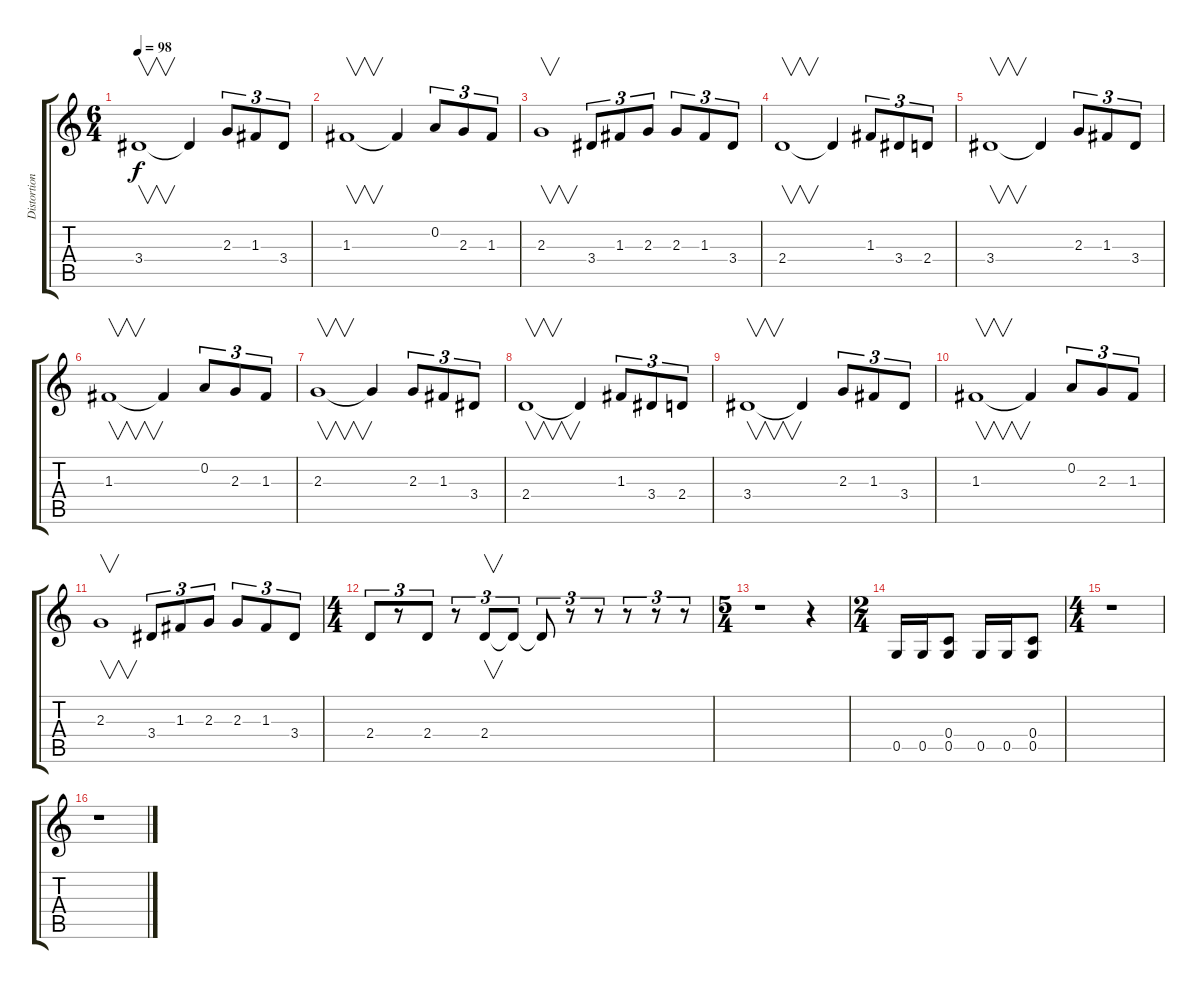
\track ("Distortion Guitar 2" "Distortion") {instrument distortionguitar}
\staff {score tabs}
\tuning (D4 A3 F3 C3 G2 D2) {hide}
\ts (6 4)
\tempo 98
\clef g2
\ks c
3.4.1{v dy f instrument overdrivenguitar} 3.4{t}.4 2.3.8{tu (3 2) instrument guitarharmonics} 1.3.8{tu (3 2) instrument overdrivenguitar} 3.4.8{tu (3 2)} |
1.3.1{v instrument guitarharmonics} 1.3{t}.4 0.2.8{tu (3 2) instrument overdrivenguitar} 2.3.8{tu (3 2)} 1.3.8{tu (3 2)} |
2.3.1{v} 3.4.8{tu (3 2)} 1.3.8{tu (3 2)} 2.3.8{tu (3 2)} 2.3.8{tu (3 2)} 1.3.8{tu (3 2)} 3.4.8{tu (3 2)} |
2.4.1{v volume 16 instrument overdrivenguitar} 2.4{t}.4 1.3.8{tu (3 2) instrument guitarharmonics} 3.4.8{tu (3 2) instrument overdrivenguitar} 2.4.8{tu (3 2)} |
3.4.1{v instrument overdrivenguitar} 3.4{t}.4 2.3.8{tu (3 2) instrument guitarharmonics} 1.3.8{tu (3 2) instrument overdrivenguitar} 3.4.8{tu (3 2)} |
1.3.1{v instrument guitarharmonics} 1.3{t}.4 0.2.8{tu (3 2) instrument overdrivenguitar} 2.3.8{tu (3 2)} 1.3.8{tu (3 2)} |
2.3.1{v instrument overdrivenguitar} 2.3{t}.4 2.3.8{tu (3 2) instrument guitarharmonics} 1.3.8{tu (3 2) instrument overdrivenguitar} 3.4.8{tu (3 2)} |
2.4.1{v instrument overdrivenguitar} 2.4{t}.4 1.3.8{tu (3 2) instrument guitarharmonics} 3.4.8{tu (3 2) instrument overdrivenguitar} 2.4.8{tu (3 2)} |
3.4.1{v instrument overdrivenguitar} 3.4{t}.4 2.3.8{tu (3 2) instrument guitarharmonics} 1.3.8{tu (3 2) instrument overdrivenguitar} 3.4.8{tu (3 2)} |
1.3.1{v instrument guitarharmonics} 1.3{t}.4 0.2.8{tu (3 2) instrument overdrivenguitar} 2.3.8{tu (3 2)} 1.3.8{tu (3 2)} |
2.3.1{v} 3.4.8{tu (3 2)} 1.3.8{tu (3 2)} 2.3.8{tu (3 2)} 2.3.8{tu (3 2)} 1.3.8{tu (3 2)} 3.4.8{tu (3 2)} |
\ts (4 4)
2.4.8{tu (3 2)} r.8{tu (3 2)} 2.4.8{tu (3 2)} r.8{tu (3 2)} 2.4.8{v tu (3 2) instrument guitarharmonics} 2.4{t}.8{tu (3 2)} 2.4{t}.8{tu (3 2)} r.8{tu (3 2)} r.8{tu (3 2)} r.8{tu (3 2)} r.8{tu (3 2)} r.8{tu (3 2)} |
\ts (5 4)
r.1 r.4 |
\ts (2 4)
0.5.16{volume 13 instrument distortionguitar} 0.5.16 (0.4 0.5).8 0.5.16 0.5.16 (0.4 0.5).8 |
\ts (4 4)
r.1 |
r.1
